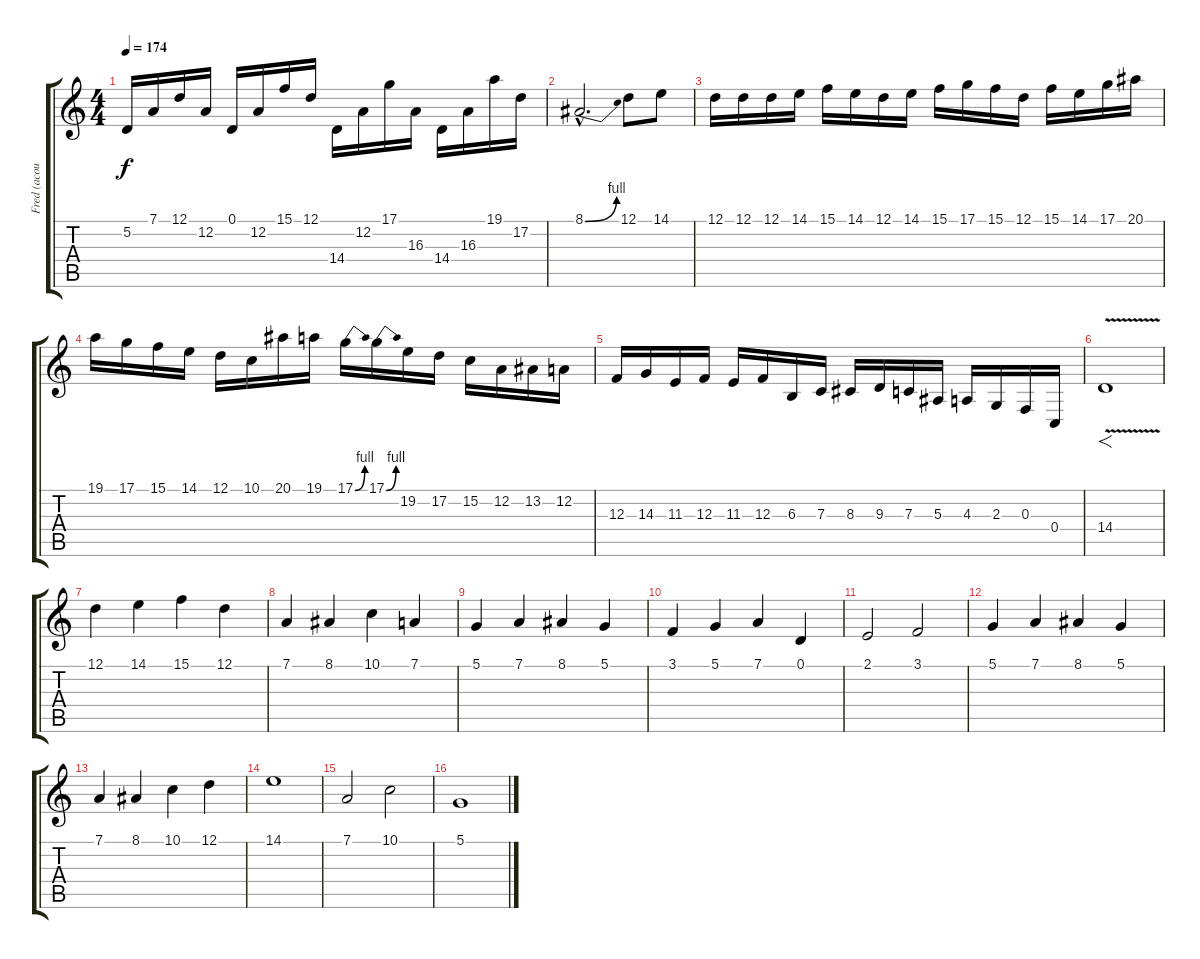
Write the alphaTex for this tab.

\track ("Fred (acoustic)" "Fred (acou") {instrument clarinet}
\staff {score tabs}
\tuning (D4 A3 F3 C3 G2 D2) {hide}
\ts (4 4)
\tempo 174
\clef g2
\ks c
5.2.16{dy f} 7.1.16 12.1.16 12.2.16 0.1.16 12.2.16 15.1.16 12.1.16 14.4.16 12.2.16 17.1.16 16.3.16 14.4.16 16.3.16 19.1.16 17.2.16 |
8.1{be (bend 0 0 60 4) hac}.2{d} 12.1.8 14.1.8 |
12.1.16 12.1.16 12.1.16 14.1.16 15.1.16 14.1.16 12.1.16 14.1.16 15.1.16 17.1.16 15.1.16 12.1.16 15.1.16 14.1.16 17.1.16 20.1.16 |
19.1.16 17.1.16 15.1.16 14.1.16 12.1.16 10.1.16 20.1.16 19.1.16 17.1{be (bend 0 0 60 4)}.16 17.1{be (bend 0 0 60 4)}.16 19.2.16 17.2.16 15.2.16 12.2.16 13.2.16 12.2.16 |
12.3.16 14.3.16 11.3.16 12.3.16 11.3.16 12.3.16 6.3.16 7.3.16 8.3.16 9.3.16 7.3.16 5.3.16 4.3.16 2.3.16 0.3.16 0.4.16 |
14.4{v}.1{f} |
12.1.4{instrument tubularbells} 14.1.4 15.1.4 12.1.4 |
7.1.4 8.1.4 10.1.4 7.1.4 |
5.1.4 7.1.4 8.1.4 5.1.4 |
3.1.4 5.1.4 7.1.4 0.1.4 |
2.1.2 3.1.2 |
5.1.4 7.1.4 8.1.4 5.1.4 |
7.1.4 8.1.4 10.1.4 12.1.4 |
14.1.1 |
7.1.2 10.1.2 |
5.1.1
